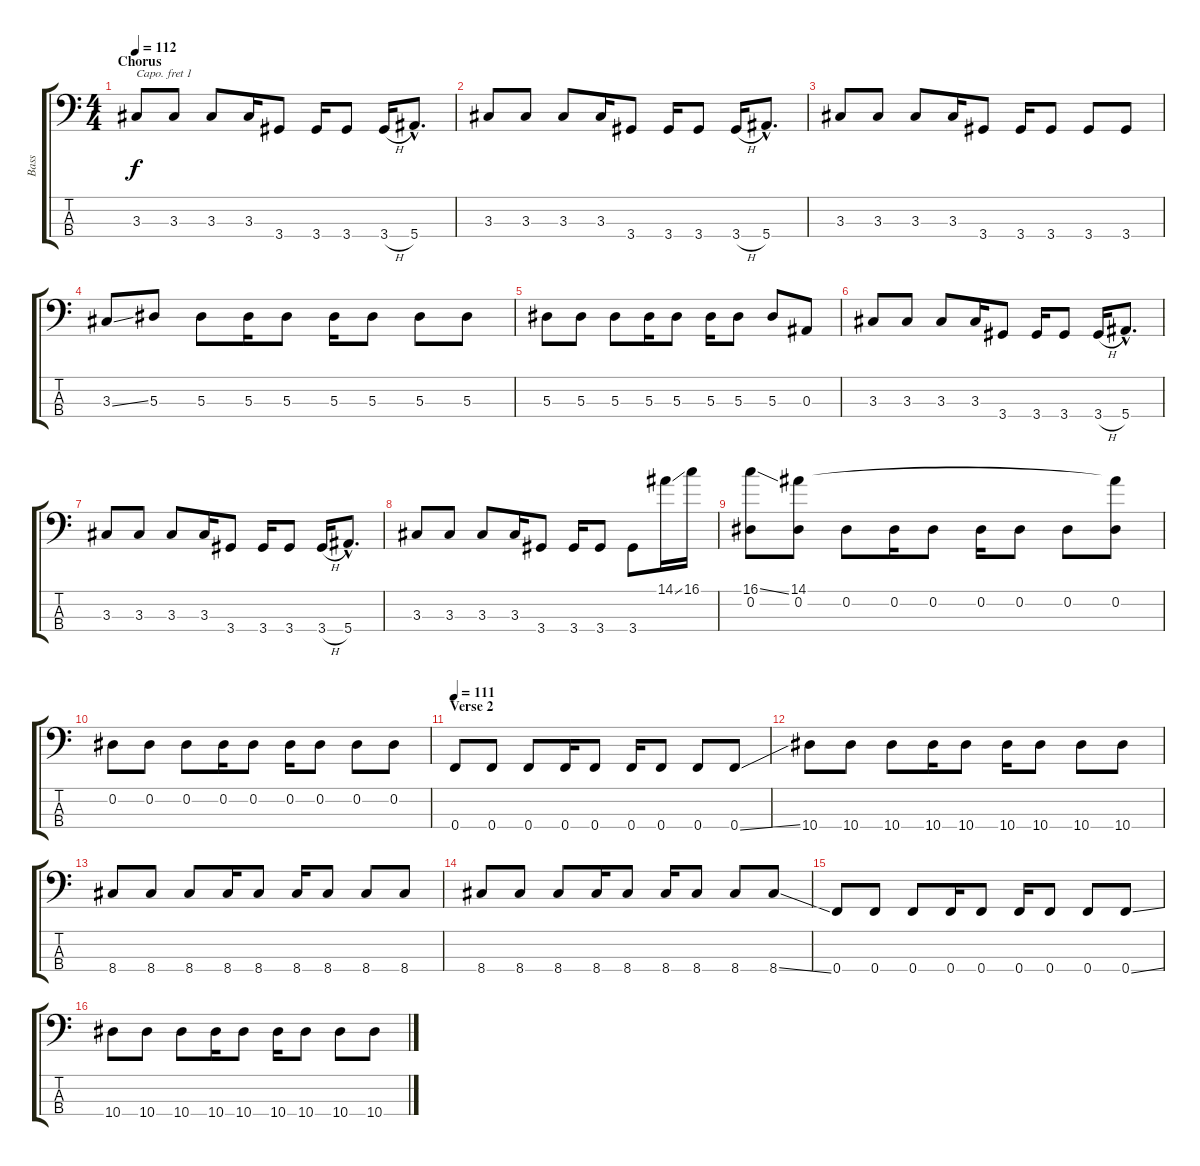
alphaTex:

\track ("Bass" "Bass") {instrument electricbassfinger}
\staff {score tabs}
\capo 1
\tuning (G2 D2 A1 E1) {hide}
\ts (4 4)
\section ("" "Chorus")
\tempo 112
\clef f4
\ks c
3.3.8{dy f} 3.3.8 3.3.8 3.3.16 3.4.8 3.4.16 3.4.8 3.4{h}.16 5.4{hac}.8{d} |
3.3.8 3.3.8 3.3.8 3.3.16 3.4.8 3.4.16 3.4.8 3.4{h}.16 5.4{hac}.8{d} |
3.3.8 3.3.8 3.3.8 3.3.16 3.4.8 3.4.16 3.4.8 3.4.8 3.4.8 |
3.3{ss}.8 5.3.8 5.3.8 5.3.16 5.3.8 5.3.16 5.3.8 5.3.8 5.3.8 |
5.3.8 5.3.8 5.3.8 5.3.16 5.3.8 5.3.16 5.3.8 5.3.8 0.3.8 |
3.3.8 3.3.8 3.3.8 3.3.16 3.4.8 3.4.16 3.4.8 3.4{h}.16 5.4{hac}.8{d} |
3.3.8 3.3.8 3.3.8 3.3.16 3.4.8 3.4.16 3.4.8 3.4{h}.16 5.4{hac}.8{d} |
3.3.8 3.3.8 3.3.8 3.3.16 3.4.8 3.4.16 3.4.8 3.4.8 14.1{ss}.16 16.1.16 |
(16.1{ss} 0.2).8 (14.1 0.2).8 0.2.8 0.2.16 0.2.8 0.2.16 0.2.8 0.2.8 (14.1{t} 0.2).8 |
0.2.8 0.2.8 0.2.8 0.2.16 0.2.8 0.2.16 0.2.8 0.2.8 0.2.8 |
\section ("" "Verse 2")
\tempo 111
0.4.8 0.4.8 0.4.8 0.4.16 0.4.8 0.4.16 0.4.8 0.4.8 0.4{ss}.8 |
10.4.8 10.4.8 10.4.8 10.4.16 10.4.8 10.4.16 10.4.8 10.4.8 10.4.8 |
8.4.8 8.4.8 8.4.8 8.4.16 8.4.8 8.4.16 8.4.8 8.4.8 8.4.8 |
8.4.8 8.4.8 8.4.8 8.4.16 8.4.8 8.4.16 8.4.8 8.4.8 8.4{ss}.8 |
0.4.8 0.4.8 0.4.8 0.4.16 0.4.8 0.4.16 0.4.8 0.4.8 0.4{ss}.8 |
10.4.8 10.4.8 10.4.8 10.4.16 10.4.8 10.4.16 10.4.8 10.4.8 10.4.8
